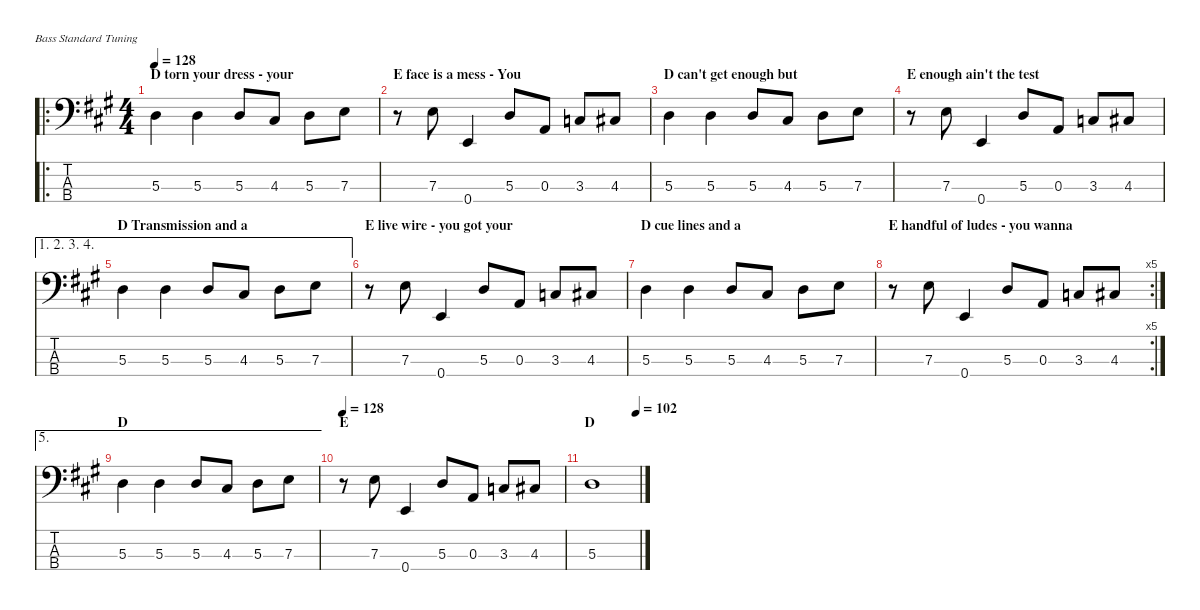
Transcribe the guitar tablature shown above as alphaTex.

\hideDynamics
\bracketExtendMode nobrackets
\singleTrackTrackNamePolicy hidden
\multiTrackTrackNamePolicy hidden
\firstSystemTrackNameMode fullname
\firstSystemTrackNameOrientation horizontal
\otherSystemsTrackNameOrientation horizontal
\track ("Electric Bass" "E-Bass") {instrument electricbassfinger}
\staff {score tabs}
\tuning (G2 D2 A1 E1)
\ro
\ts (4 4)
\section ("" "D torn your dress - your")
\tempo 128
\clef f4
\ks a
5.3{acc forcenatural}.4{dy f beam Down} 5.3{acc forcenatural}.4{beam Down} 5.3{acc forcenatural}.8{beam Up} 4.3{acc #}.8{beam Up} 5.3{acc forcenatural}.8{beam Down} 7.3{acc forcenatural}.8{beam Down} |
\section ("" "E face is a mess - You")
r.8{beam Down} 7.3{acc forcenatural}.8{beam Down} 0.4{acc forcenatural}.4{beam Up} 5.3{acc forcenatural}.8{beam Up} 0.3{acc forcenatural}.8{beam Up} 3.3{acc forcenatural}.8{beam Up} 4.3{acc #}.8{beam Up} |
\section ("" "D can't get enough but ")
5.3{acc forcenatural}.4{beam Down} 5.3{acc forcenatural}.4{beam Down} 5.3{acc forcenatural}.8{beam Up} 4.3{acc #}.8{beam Up} 5.3{acc forcenatural}.8{beam Down} 7.3{acc forcenatural}.8{beam Down} |
\section ("" "E enough ain't the test")
r.8{beam Down} 7.3{acc forcenatural}.8{beam Down} 0.4{acc forcenatural}.4{beam Up} 5.3{acc forcenatural}.8{beam Up} 0.3{acc forcenatural}.8{beam Up} 3.3{acc forcenatural}.8{beam Up} 4.3{acc #}.8{beam Up} |
\ae (1 2 3 4)
\section ("" "D Transmission and a")
5.3{acc forcenatural}.4{beam Down} 5.3{acc forcenatural}.4{beam Down} 5.3{acc forcenatural}.8{beam Up} 4.3{acc #}.8{beam Up} 5.3{acc forcenatural}.8{beam Down} 7.3{acc forcenatural}.8{beam Down} |
\section ("" "E live wire - you got your")
r.8{beam Down} 7.3{acc forcenatural}.8{beam Down} 0.4{acc forcenatural}.4{beam Up} 5.3{acc forcenatural}.8{beam Up} 0.3{acc forcenatural}.8{beam Up} 3.3{acc forcenatural}.8{beam Up} 4.3{acc #}.8{beam Up} |
\section ("" "D cue lines and a")
5.3{acc forcenatural}.4{beam Down} 5.3{acc forcenatural}.4{beam Down} 5.3{acc forcenatural}.8{beam Up} 4.3{acc #}.8{beam Up} 5.3{acc forcenatural}.8{beam Down} 7.3{acc forcenatural}.8{beam Down} |
\rc 5
\section ("" "E handful of ludes - you wanna")
r.8{beam Down} 7.3{acc forcenatural}.8{beam Down} 0.4{acc forcenatural}.4{beam Up} 5.3{acc forcenatural}.8{beam Up} 0.3{acc forcenatural}.8{beam Up} 3.3{acc forcenatural}.8{beam Up} 4.3{acc #}.8{beam Up} |
\ae 5
\section ("" "D")
5.3{acc forcenatural}.4{beam Down} 5.3{acc forcenatural}.4{beam Down} 5.3{acc forcenatural}.8{beam Up} 4.3{acc #}.8{beam Up} 5.3{acc forcenatural}.8{beam Down} 7.3{acc forcenatural}.8{beam Down} |
\section ("" "E")
\tempo 128
r.8{beam Down} 7.3{acc forcenatural}.8{beam Down} 0.4{acc forcenatural}.4{beam Up} 5.3{acc forcenatural}.8{beam Up} 0.3{acc forcenatural}.8{beam Up} 3.3{acc forcenatural}.8{beam Up} 4.3{acc #}.8{beam Up} |
\section ("" "D")
\tempo (102 0.93125)
5.3{acc forcenatural}.1{beam Down}
